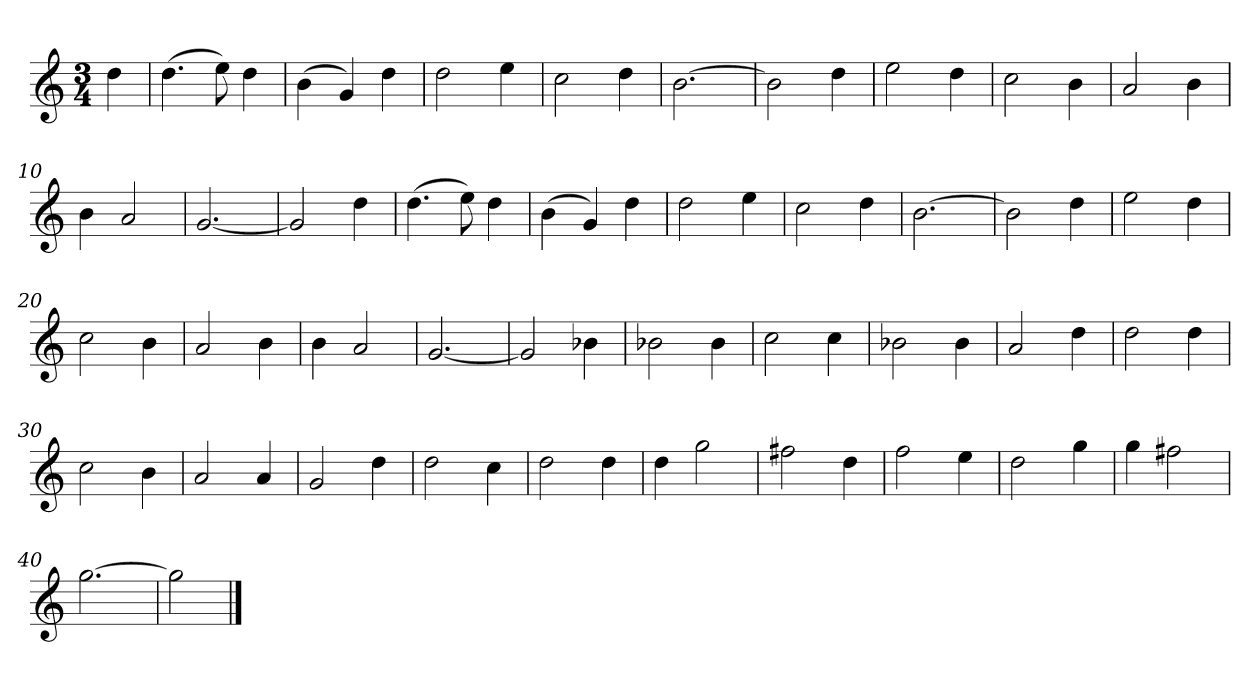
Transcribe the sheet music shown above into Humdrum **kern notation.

**kern
*part1
*staff1
*k[]
*M3/4
*MM120
=
4dd
=1
(4.dd
8ee)
4dd
=2
(4b
4g)
4dd
=3
2dd
4ee
=4
2cc
4dd
=5
[2.b
=6
2b]
4dd
=7
2ee
4dd
=8
2cc
4b
=9
2a
4b
=10
4b
2a
=11
[2.g
=12
2g]
4dd
=13
(4.dd
8ee)
4dd
=14
(4b
4g)
4dd
=15
2dd
4ee
=16
2cc
4dd
=17
[2.b
=18
2b]
4dd
=19
2ee
4dd
=20
2cc
4b
=21
2a
4b
=22
4b
2a
=23
[2.g
=24
2g]
4b-X
=25
2b-X
4b-
=26
2cc
4cc
=27
2b-X
4b-
=28
2a
4dd
=29
2dd
4dd
=30
2cc
4b
=31
2a
4a
=32
2g
4dd
=33
2dd
4cc
=34
2dd
4dd
=35
4dd
2gg
=36
2ff#X
4dd
=37
2ff
4ee
=38
2dd
4gg
=39
4gg
2ff#X
=40
[2.gg
=41
2gg]
==
*-
